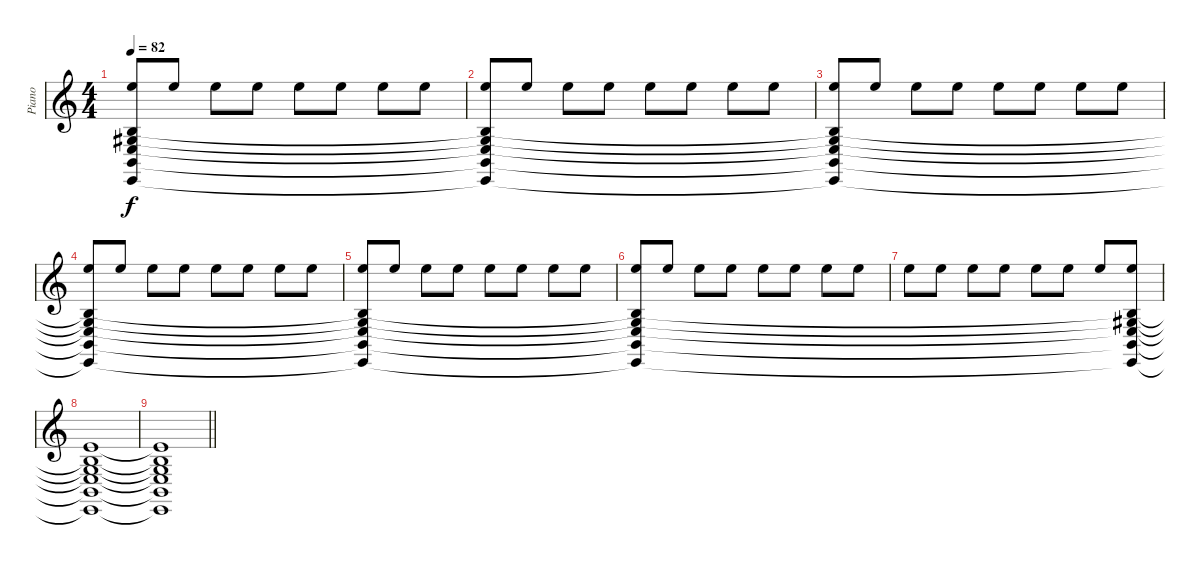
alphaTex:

\track ("Piano" "Piano") {instrument pad2warm}
\staff {score}
\tuning (E4 B3 G3 D3 A2 E2) {hide}
\ts (4 4)
\tempo 82
\clef g2
\ks c
(12.1 0.2{t} 1.3{t} 2.4{t} 2.5{t} 0.6{t}).8{dy f} 12.1.8 12.1.8 12.1.8 12.1.8 12.1.8 12.1.8 12.1.8 |
(12.1 0.2{t} 1.3{t} 2.4{t} 2.5{t} 0.6{t}).8 12.1.8 12.1.8 12.1.8 12.1.8 12.1.8 12.1.8 12.1.8 |
(12.1 0.2{t} 1.3{t} 2.4{t} 2.5{t} 0.6{t}).8 12.1.8 12.1.8 12.1.8 12.1.8 12.1.8 12.1.8 12.1.8 |
(12.1 0.2{t} 1.3{t} 2.4{t} 2.5{t} 0.6{t}).8 12.1.8 12.1.8 12.1.8 12.1.8 12.1.8 12.1.8 12.1.8 |
(12.1 0.2{t} 1.3{t} 2.4{t} 2.5{t} 0.6{t}).8 12.1.8 12.1.8 12.1.8 12.1.8 12.1.8 12.1.8 12.1.8 |
(12.1 0.2{t} 1.3{t} 2.4{t} 2.5{t} 0.6{t}).8 12.1.8 12.1.8 12.1.8 12.1.8 12.1.8 12.1.8 12.1.8 |
12.1.8 12.1.8 12.1.8 12.1.8 12.1.8 12.1.8 12.1.8 (12.1 0.2{t} 1.3{t} 2.4{t} 2.5{t} 0.6{t}).8 |
(0.1 0.2{t} 1.3{t} 2.4{t} 2.5{t} 0.6{t}).1 |
\barLineRight lightlight
(0.1{t} 0.2{t} 1.3{t} 2.4{t} 2.5{t} 0.6{t}).1{volume 0}
